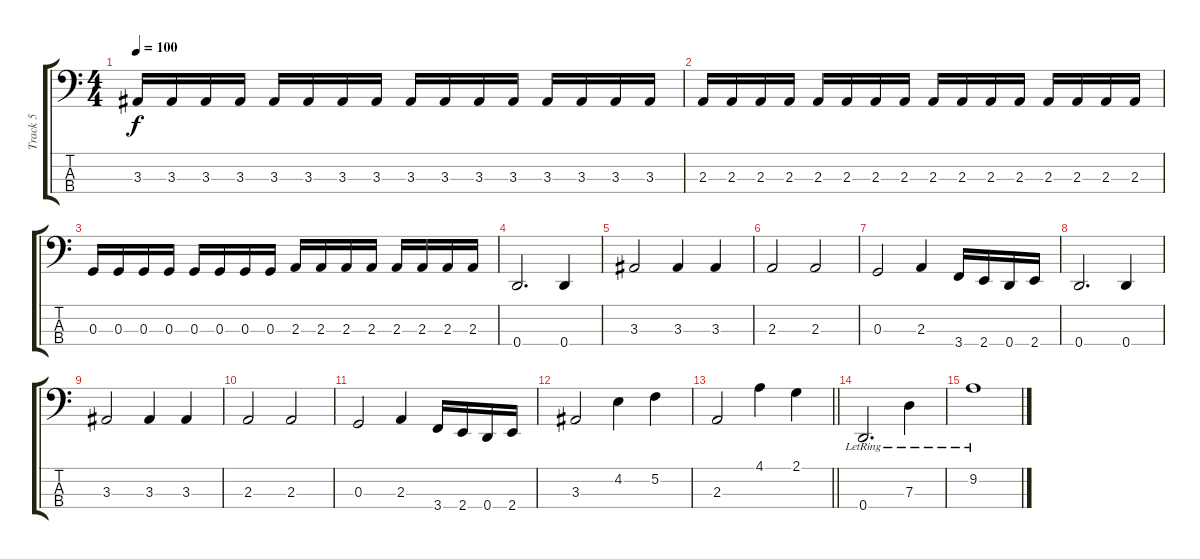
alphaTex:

\track ("Track 5" "Track 5") {instrument electricbassfinger}
\staff {score tabs}
\tuning (F2 C2 G1 D1) {hide}
\ts (4 4)
\tempo 100
\clef f4
\ks c
3.3.16{dy f} 3.3.16 3.3.16 3.3.16 3.3.16 3.3.16 3.3.16 3.3.16 3.3.16 3.3.16 3.3.16 3.3.16 3.3.16 3.3.16 3.3.16 3.3.16 |
2.3.16 2.3.16 2.3.16 2.3.16 2.3.16 2.3.16 2.3.16 2.3.16 2.3.16 2.3.16 2.3.16 2.3.16 2.3.16 2.3.16 2.3.16 2.3.16 |
0.3.16 0.3.16 0.3.16 0.3.16 0.3.16 0.3.16 0.3.16 0.3.16 2.3.16 2.3.16 2.3.16 2.3.16 2.3.16 2.3.16 2.3.16 2.3.16 |
0.4.2{d} 0.4.4 |
3.3.2 3.3.4 3.3.4 |
2.3.2 2.3.2 |
0.3.2 2.3.4 3.4.16 2.4.16 0.4.16 2.4.16 |
0.4.2{d} 0.4.4 |
3.3.2 3.3.4 3.3.4 |
2.3.2 2.3.2 |
0.3.2 2.3.4 3.4.16 2.4.16 0.4.16 2.4.16 |
3.3.2 4.2.4 5.2.4 |
\barLineRight lightlight
2.3.2 4.1.4 2.1.4 |
0.4{lr}.2{d} 7.3{lr}.4 |
9.2{lr}.1
